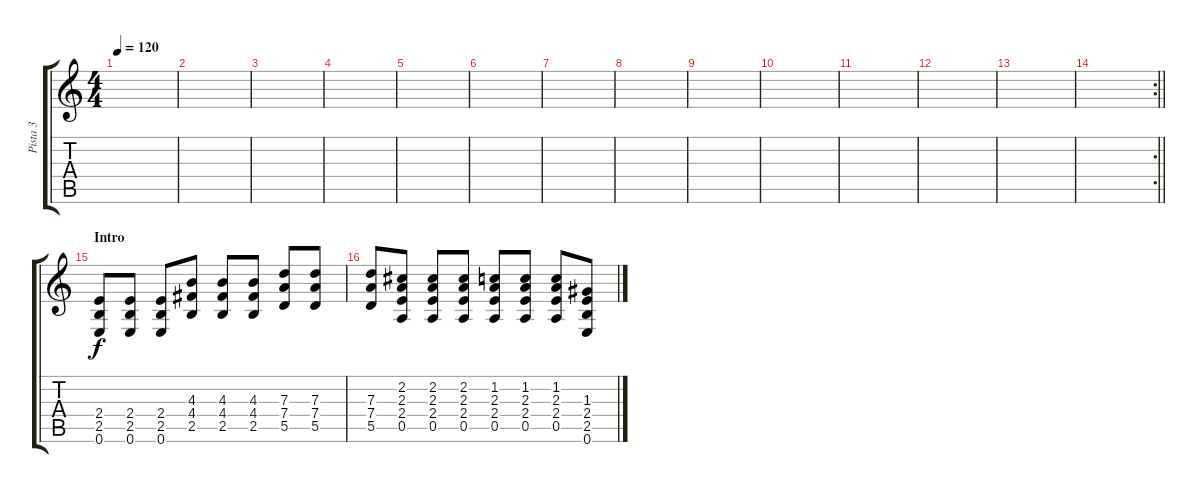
\track ("Pista 3" "Pista 3") {instrument acousticguitarsteel}
\staff {score tabs}
\tuning (E4 B3 G3 D3 A2 E2) {hide}
\ts (4 4)
\tempo 120
\clef g2
\ks c
|
|
|
|
|
|
|
|
|
|
|
|
|
\rc 2
\barLineRight lightlight
|
\section ("" "Intro")
(2.4 2.5 0.6).8{volume 9} (2.4 2.5 0.6).8 (2.4 2.5 0.6).8 (4.3 4.4 2.5).8 (4.3 4.4 2.5).8 (4.3 4.4 2.5).8 (7.3 7.4 5.5).8 (7.3 7.4 5.5).8 |
(7.3 7.4 5.5).8 (2.2 2.3 2.4 0.5).8 (2.2 2.3 2.4 0.5).8 (2.2 2.3 2.4 0.5).8 (1.2 2.3 2.4 0.5).8 (1.2 2.3 2.4 0.5).8 (1.2 2.3 2.4 0.5).8 (1.3 2.4 2.5 0.6).8
